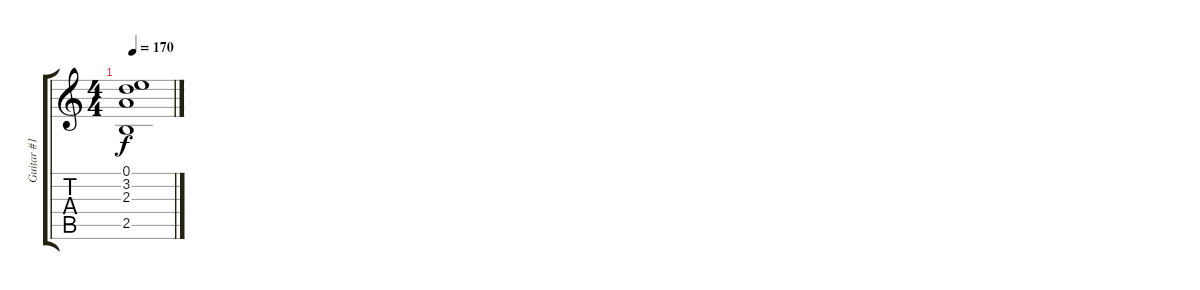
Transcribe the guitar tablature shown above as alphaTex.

\track ("Guitar #1" "Guitar #1") {instrument electricguitarclean}
\staff {score tabs}
\tuning (E4 B3 G3 D3 A2 E2) {hide}
\ts (4 4)
\tempo 170
\clef g2
\ks c
(0.1{t} 3.2{t} 2.3{t} 2.5{t}).1{dy f}
